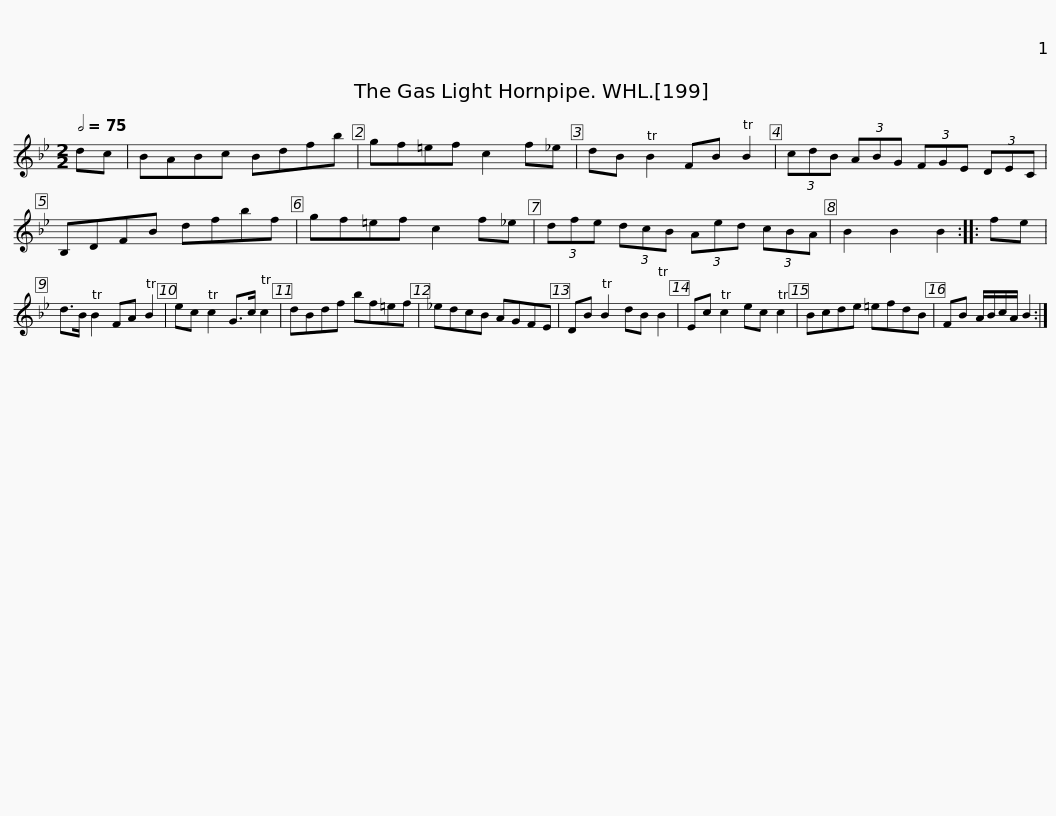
X:1
L:1/8
Q:1/2=75
M:2/2
I:linebreak $
K:Bb
V:1 treble
V:1
 dc | BABc Bdfb | gf=ef c2 f_e | dB B2 FB B2 | (3cdB (3ABG (3FGE (3DEC | %5
 B,DFB dfbf |$ gf=ef c2 f_e | (3dfe (3dcB (3Aed (3cBA | B2 B2 B2 :: fe | %10
 d>B B2 FA B2 | ec c2 G>c c2 |$ dBdf bf=ef | _edcB AGFE | DB B2 dB B2 | %15
 Ec c2 ec c2 | Bcde =efdB | FB A/B/c/A/ B2 :| %18
